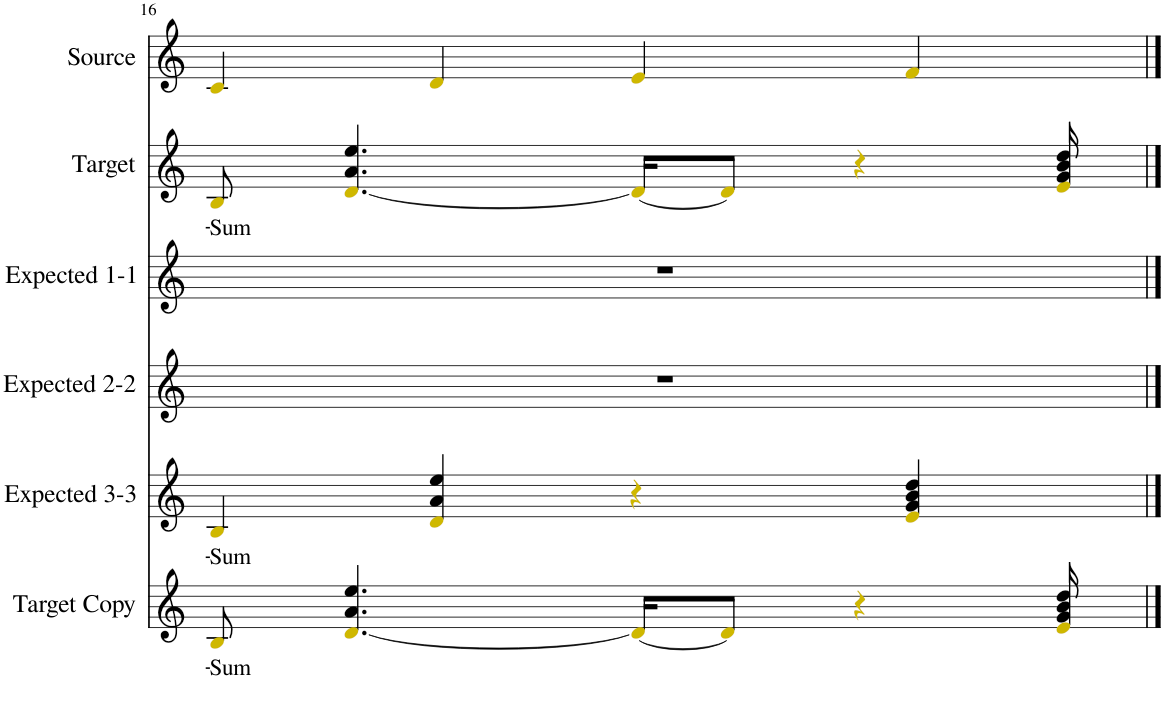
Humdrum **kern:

**kern	**text	**kern	**text	**kern	**kern	**kern	**text	**kern
*part6	*part6	*part5	*part5	*part4	*part3	*part2	*part2	*part1
*staff6	*staff6	*staff5	*staff5	*staff4	*staff3	*staff2	*staff2	*staff1
*I"Target Copy	*	*I"Expected 3-3	*	*I"Expected 2-2	*I"Expected 1-1	*I"Target	*	*I"Source
*I'Target Copy	*	*I'Expected 3-3	*	*I'Expected 2-2	*I'Expected 1-1	*I'Target	*	*I'Source
!!LO:PB:g=z
*clefG2	*	*clefG2	*	*clefG2	*clefG2	*clefG2	*	*clefG2
*k[]	*	*k[]	*	*k[]	*k[]	*k[]	*	*k[]
*M4/4	*	*M4/4	*	*M4/4	*M4/4	*M4/4	*	*M4/4
=16	=16	=16	=16	=16	=16	=16	=16	=16
!	!LO:LY:b	!	!LO:LY:b	!	!	!	!LO:LY:b	!
8Bi/	Sum-	4Bi/	Sum-	1r	1r	8Bi/	Sum-	4ci/
[4.di/ 4.a/ 4.ee/	.	.	.	.	.	[4.di/ 4.a/ 4.ee/	.	.
.	.	4di/ 4a/ 4ee/	.	.	.	.	.	4di/
16di/KL_	.	4r	.	.	.	16di/KL_	.	4ei/
8di/J]	.	.	.	.	.	8di/J]	.	.
4r	.	.	.	.	.	4r	.	.
.	.	4ei/ 4g/ 4b/ 4dd/	.	.	.	.	.	4fi/
16ei/ 16g/ 16b/ 16dd/	.	.	.	.	.	16ei/ 16g/ 16b/ 16dd/	.	.
==	==	==	==	==	==	==	==	==
*-	*-	*-	*-	*-	*-	*-	*-	*-
